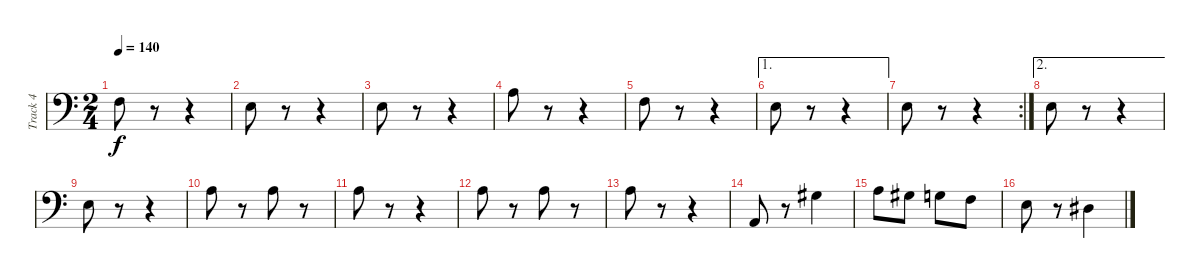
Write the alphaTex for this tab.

\track ("Track 4" "Track 4") {instrument electricbassfinger}
\staff {score}
\tuning (G2 D2 A1 E1) {hide}
\ts (2 4)
\tempo 140
\clef f4
\ks c
3.2.8{dy f} r.8 r.4 |
2.2.8 r.8 r.4 |
2.2.8 r.8 r.4 |
2.1.8 r.8 r.4 |
3.2.8 r.8 r.4 |
\ae 1
2.2.8 r.8 r.4 |
\rc 2
2.2.8 r.8 r.4 |
\ae 2
2.2.8 r.8 r.4 |
2.2.8 r.8 r.4 |
2.1.8 r.8 2.1.8 r.8 |
2.1.8 r.8 r.4 |
2.1.8 r.8 2.1.8 r.8 |
2.1.8 r.8 r.4 |
0.3.8 r.8 1.1.4 |
2.1.8 1.1.8 0.1.8 3.2.8 |
2.2.8 r.8 1.2.4
